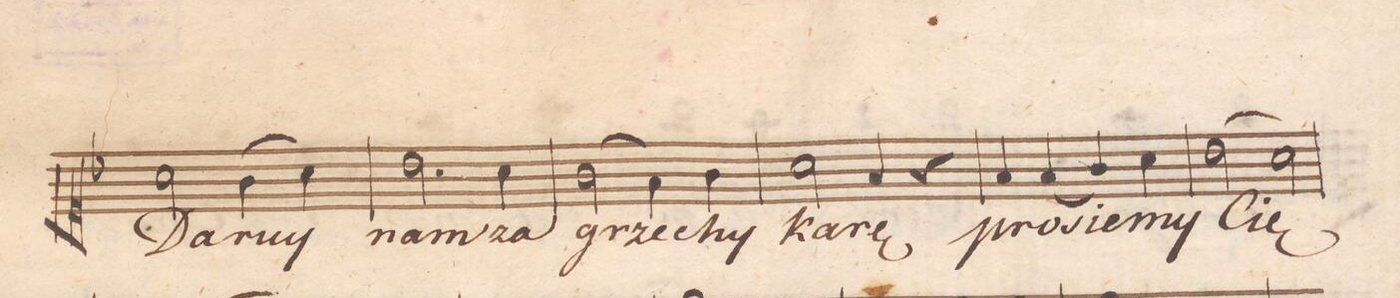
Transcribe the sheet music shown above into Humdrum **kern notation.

**kern	**text	**dynam
*I"Soprano.	*	*
*clefC1	*	*
*k[b-]	*	*
*met(c|)	*	*
*M2/2	*	*
2a\	Da-	.
(4g\	-ruy	.
4a\)	.	.
=10	=10	=10
2.b-\	nam	.
4a\	za	.
=11	=11	=11
(2g\	grze-	.
4f\)	.	.
4g\	-chy	.
=12	=12	=12
2a\	ka-	.
4f/	-rę	.
4r	.	.
=13	=13	=13
4f/	pro-	.
(4f/	-sie-	.
4g/)	.	.
4a\	-my	.
=14	=14	=14
(2b-\	Cię	.
2a\)	.	.
=15	=15	=15
*-	*-	*-
